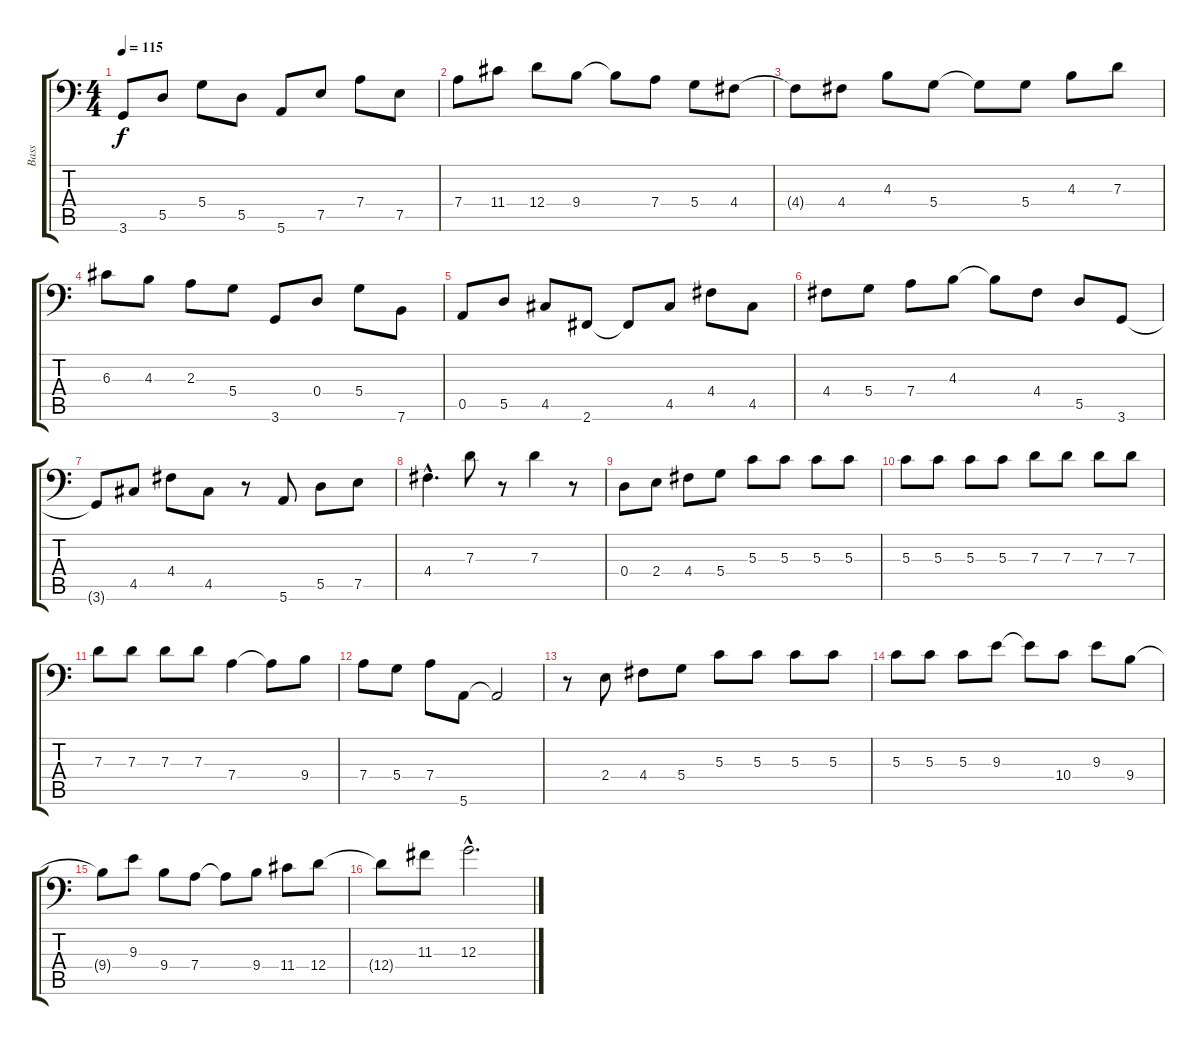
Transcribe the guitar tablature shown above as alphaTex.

\track ("Bass" "Bass") {instrument slapbass1}
\staff {score tabs}
\tuning (E3 B2 G2 D2 A1 E1) {hide}
\ts (4 4)
\tempo 115
\clef f4
\ks c
3.6.8{dy f} 5.5.8 5.4.8 5.5.8 5.6.8 7.5.8 7.4.8 7.5.8 |
7.4.8 11.4.8 12.4.8 9.4.8 9.4{t}.8 7.4.8 5.4.8 4.4.8 |
4.4{t}.8 4.4.8 4.3.8 5.4.8 5.4{t}.8 5.4.8 4.3.8 7.3.8 |
6.3.8 4.3.8 2.3.8 5.4.8 3.6.8 0.4.8 5.4.8 7.6.8 |
0.5.8 5.5.8 4.5.8 2.6.8 2.6{t}.8 4.5.8 4.4.8 4.5.8 |
4.4.8 5.4.8 7.4.8 4.3.8 4.3{t}.8 4.4.8 5.5.8 3.6.8 |
3.6{t}.8 4.5.8 4.4.8 4.5.8 r.8 5.6.8 5.5.8 7.5.8 |
4.4{hac}.4{d} 7.3.8 r.8 7.3.4 r.8 |
0.4.8 2.4.8 4.4.8 5.4.8 5.3.8 5.3.8 5.3.8 5.3.8 |
5.3.8 5.3.8 5.3.8 5.3.8 7.3.8 7.3.8 7.3.8 7.3.8 |
7.3.8 7.3.8 7.3.8 7.3.8 7.4.4 7.4{t}.8 9.4.8 |
7.4.8 5.4.8 7.4.8 5.6.8 5.6{t}.2 |
r.8 2.4.8 4.4.8 5.4.8 5.3.8 5.3.8 5.3.8 5.3.8 |
5.3.8 5.3.8 5.3.8 9.3.8 9.3{t}.8 10.4.8 9.3.8 9.4.8 |
9.4{t}.8 9.3.8 9.4.8 7.4.8 7.4{t}.8 9.4.8 11.4.8 12.4.8 |
12.4{t}.8 11.3.8 12.3{hac}.2{d}
